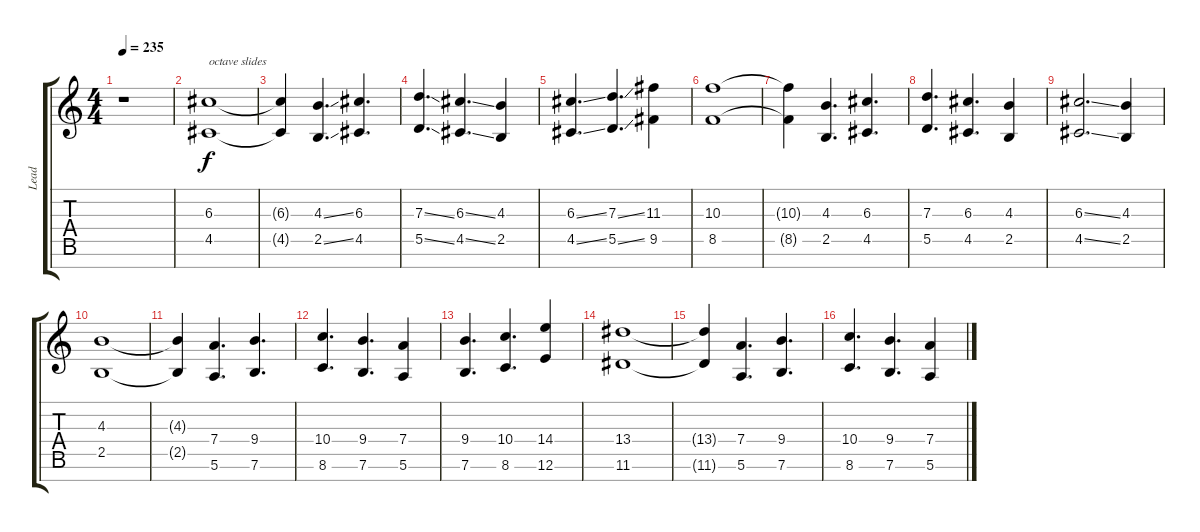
\track ("Lead" "Lead") {instrument distortionguitar}
\staff {score tabs}
\tuning (E4 B3 G3 D3 A2 E2 B1) {hide}
\ts (4 4)
\tempo 235
\clef g2
\ks c
r.1{dy f} |
(6.3 4.5).1{txt "octave slides"} |
(6.3{t} 4.5{t}).4 (4.3{ss} 2.5{ss}).4{d} (6.3 4.5).4{d} |
(7.3{ss} 5.5{ss}).4{d} (6.3{ss} 4.5{ss}).4{d} (4.3 2.5).4 |
(6.3{ss} 4.5{ss}).4{d} (7.3{ss} 5.5{ss}).4{d} (11.3 9.5).4 |
(10.3 8.5).1 |
(10.3{t} 8.5{t}).4 (4.3 2.5).4{d} (6.3 4.5).4{d} |
(7.3 5.5).4{d} (6.3 4.5).4{d} (4.3 2.5).4 |
(6.3{ss} 4.5{ss}).2{d} (4.3 2.5).4 |
(4.3 2.5).1 |
(4.3{t} 2.5{t}).4 (7.4 5.6).4{d} (9.4 7.6).4{d} |
(10.4 8.6).4{d} (9.4 7.6).4{d} (7.4 5.6).4 |
(9.4 7.6).4{d} (10.4 8.6).4{d} (14.4 12.6).4 |
(13.4 11.6).1 |
(13.4{t} 11.6{t}).4 (7.4 5.6).4{d} (9.4 7.6).4{d} |
(10.4 8.6).4{d} (9.4 7.6).4{d} (7.4 5.6).4
